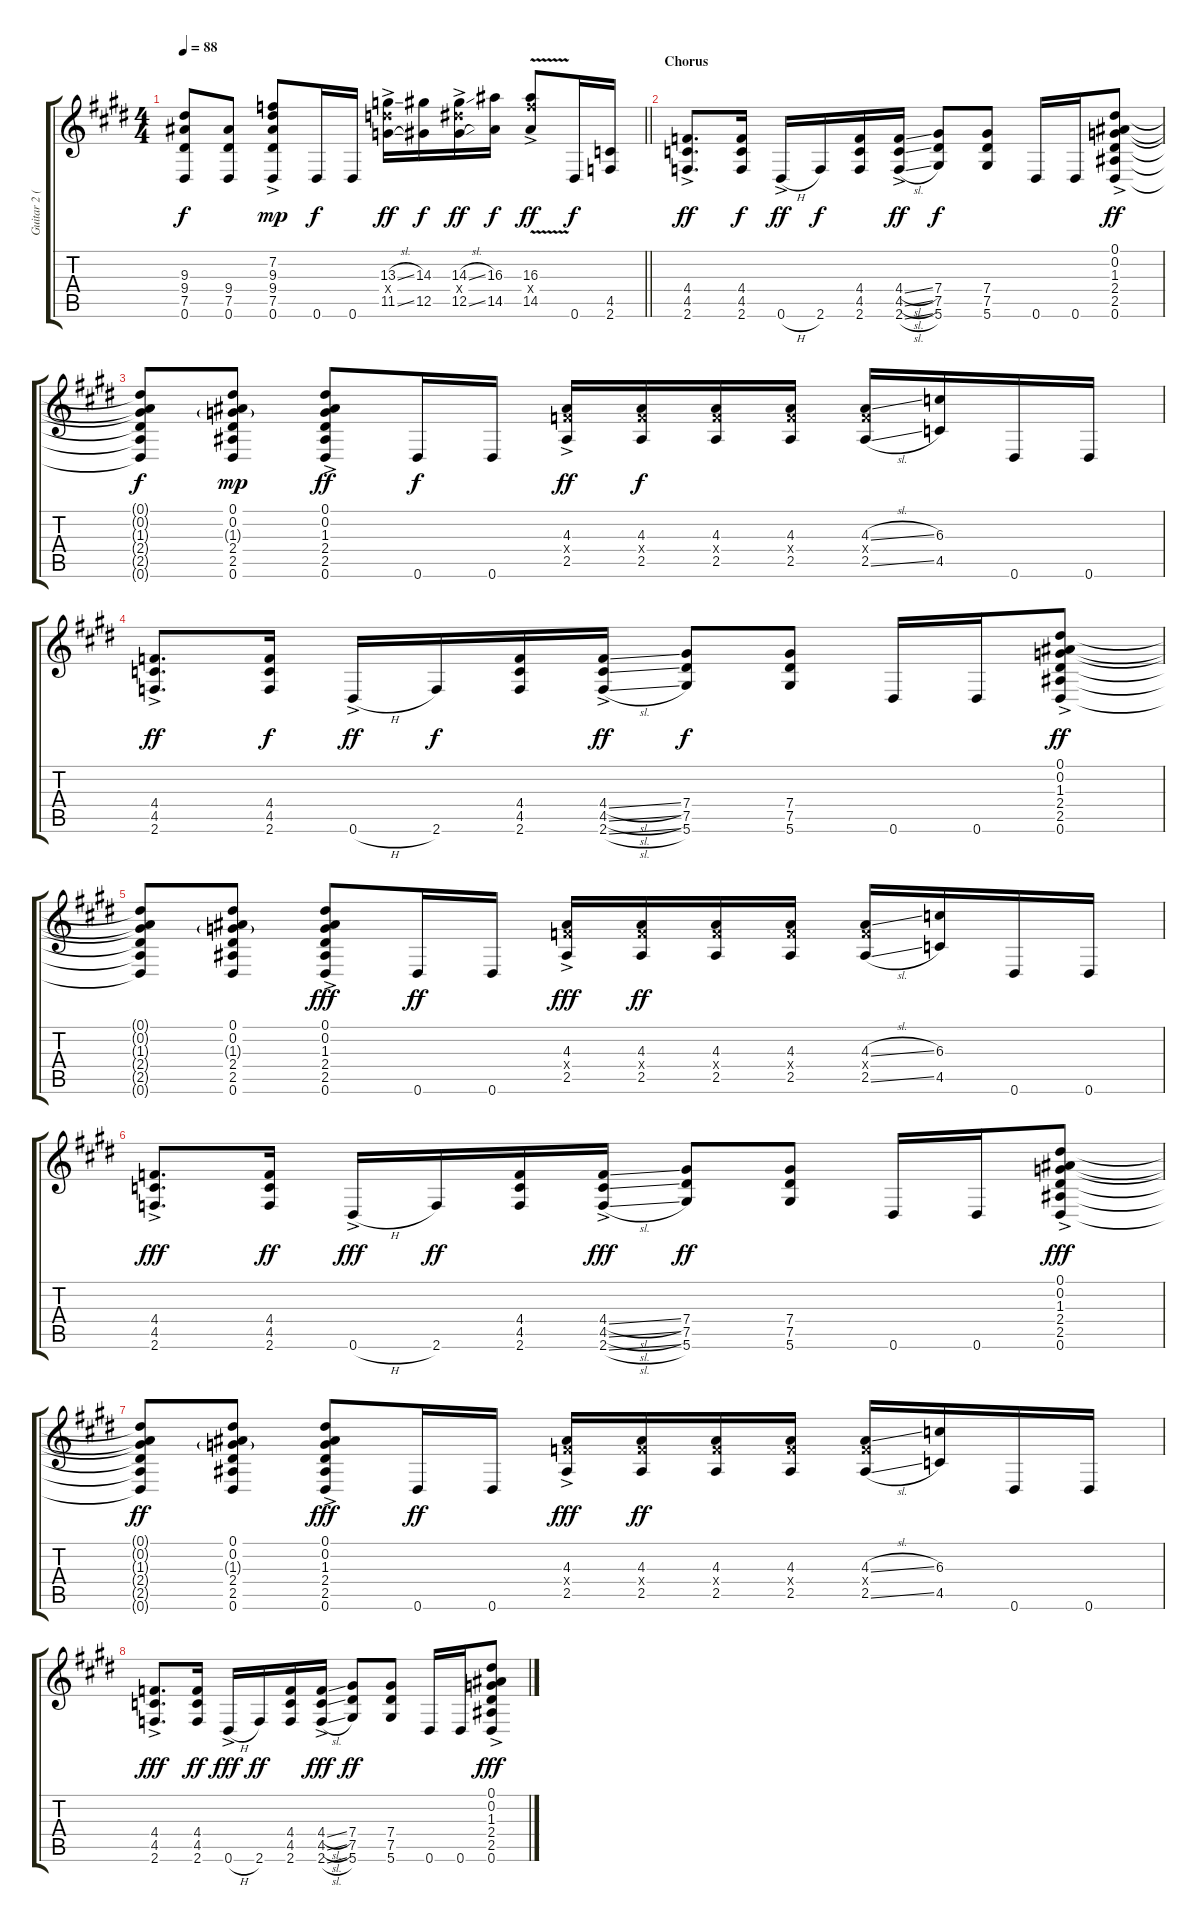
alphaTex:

\track ("Guitar 2 (James)" "Guitar 2 (") {instrument distortionguitar}
\staff {score tabs}
\tuning (Eb4 Bb3 Gb3 Db3 Ab2 Eb2) {hide}
\ts (4 4)
\tempo 88
\clef g2
\barLineRight lightlight
\ks c#minor
(9.3{t} 9.4{t} 7.5{t} 0.6{t}).8{dy f} (9.4 7.5 0.6).8 (7.2{ac} 9.3{ac} 9.4{ac} 7.5{ac} 0.6).8{dy mp} 0.6.16{dy f} 0.6.16 (13.3{sl ac} 13.4{ac x} 11.5{sl ac}).16{dy ff} (14.3 12.5).16{dy f} (14.3{sl ac} 14.4{ac x} 12.5{sl ac}).16{dy ff} (16.3 14.5).16{dy f} (16.3{v ac} 16.4{v ac x} 14.5{v ac}).8{dy ff} 0.6.16{dy f} (4.5 2.6).16 |
\section ("" "Chorus")
(4.4{ac} 4.5{ac} 2.6{ac}).8{d dy ff} (4.4 4.5 2.6).16{dy f} 0.6{h ac}.16{dy ff} 2.6.16{dy f} (4.4 4.5 2.6).16 (4.4{sl ac} 4.5{sl ac} 2.6{sl ac}).16{dy ff} (7.4 7.5 5.6).8{dy f} (7.4 7.5 5.6).8 0.6.16 0.6.16 (0.1{ac} 0.2{ac} 1.3 2.4{ac} 2.5{ac} 0.6{ac}).8{dy ff} |
\ks e
(0.1{t} 0.2{t} 1.3{t} 2.4{t} 2.5{t} 0.6{t}).8{dy f} (0.1 0.2 1.3{g} 2.4 2.5 0.6).8{dy mp} (0.1{ac} 0.2{ac} 1.3 2.4{ac} 2.5{ac} 0.6{ac}).8{dy ff} 0.6.16{dy f} 0.6.16 (4.3{ac} 4.4{ac x} 2.5{ac}).16{dy ff} (4.3 4.4{x} 2.5).16{dy f} (4.3 4.4{x} 2.5).16 (4.3 4.4{x} 2.5).16 (4.3{sl} 4.4{x} 2.5{sl}).16 (6.3 4.5).16 0.6.16 0.6.16 |
\ks c#minor
(4.4{ac} 4.5{ac} 2.6{ac}).8{d dy ff} (4.4 4.5 2.6).16{dy f} 0.6{h ac}.16{dy ff} 2.6.16{dy f} (4.4 4.5 2.6).16 (4.4{sl ac} 4.5{sl ac} 2.6{sl ac}).16{dy ff} (7.4 7.5 5.6).8{dy f} (7.4 7.5 5.6).8 0.6.16 0.6.16 (0.1{ac} 0.2{ac} 1.3 2.4{ac} 2.5{ac} 0.6{ac}).8{dy ff} |
\ks e
(0.1{t} 0.2{t} 1.3{t} 2.4{t} 2.5{t} 0.6{t}).8 (0.1 0.2 1.3{g} 2.4 2.5 0.6).8 (0.1{ac} 0.2{ac} 1.3 2.4{ac} 2.5{ac} 0.6{ac}).8{dy fff} 0.6.16{dy ff} 0.6.16 (4.3{ac} 4.4{ac x} 2.5{ac}).16{dy fff} (4.3 4.4{x} 2.5).16{dy ff} (4.3 4.4{x} 2.5).16 (4.3 4.4{x} 2.5).16 (4.3{sl} 4.4{x} 2.5{sl}).16 (6.3 4.5).16 0.6.16 0.6.16 |
\ks c#minor
(4.4{ac} 4.5{ac} 2.6{ac}).8{d dy fff} (4.4 4.5 2.6).16{dy ff} 0.6{h ac}.16{dy fff} 2.6.16{dy ff} (4.4 4.5 2.6).16 (4.4{sl ac} 4.5{sl ac} 2.6{sl ac}).16{dy fff} (7.4 7.5 5.6).8{dy ff} (7.4 7.5 5.6).8 0.6.16 0.6.16 (0.1{ac} 0.2{ac} 1.3 2.4{ac} 2.5{ac} 0.6{ac}).8{dy fff} |
\ks e
(0.1{t} 0.2{t} 1.3{t} 2.4{t} 2.5{t} 0.6{t}).8{dy ff} (0.1 0.2 1.3{g} 2.4 2.5 0.6).8 (0.1{ac} 0.2{ac} 1.3 2.4{ac} 2.5{ac} 0.6{ac}).8{dy fff} 0.6.16{dy ff} 0.6.16 (4.3{ac} 4.4{ac x} 2.5{ac}).16{dy fff} (4.3 4.4{x} 2.5).16{dy ff} (4.3 4.4{x} 2.5).16 (4.3 4.4{x} 2.5).16 (4.3{sl} 4.4{x} 2.5{sl}).16 (6.3 4.5).16 0.6.16 0.6.16 |
\ks c#minor
(4.4{ac} 4.5{ac} 2.6{ac}).8{d dy fff} (4.4 4.5 2.6).16{dy ff} 0.6{h ac}.16{dy fff} 2.6.16{dy ff} (4.4 4.5 2.6).16 (4.4{sl ac} 4.5{sl ac} 2.6{sl ac}).16{dy fff} (7.4 7.5 5.6).8{dy ff} (7.4 7.5 5.6).8 0.6.16 0.6.16 (0.1{ac} 0.2{ac} 1.3 2.4{ac} 2.5{ac} 0.6{ac}).8{dy fff}
